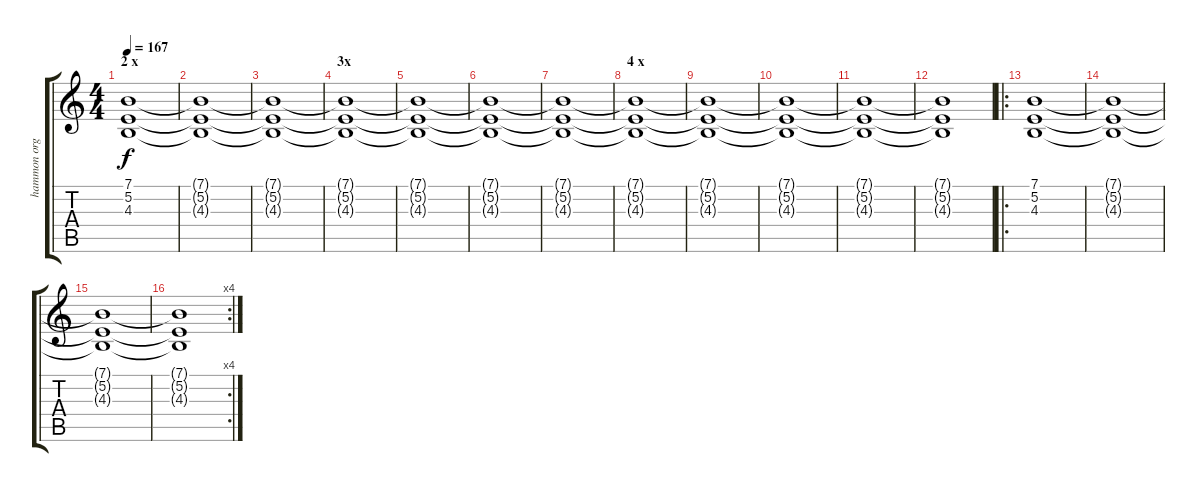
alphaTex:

\track ("hammon organ" "hammon org") {instrument drawbarorgan}
\staff {score tabs}
\tuning (E4 B3 G3 D3 A2 E2) {hide}
\ts (4 4)
\section ("" "2 x")
\tempo 167
\clef g2
\ks c
(7.1{t} 5.2{t} 4.3{t}).1{dy f} |
(7.1{t} 5.2{t} 4.3{t}).1 |
(7.1{t} 5.2{t} 4.3{t}).1 |
\section ("" "3x")
(7.1{t} 5.2{t} 4.3{t}).1 |
(7.1{t} 5.2{t} 4.3{t}).1 |
(7.1{t} 5.2{t} 4.3{t}).1 |
(7.1{t} 5.2{t} 4.3{t}).1 |
\section ("" "4 x")
(7.1{t} 5.2{t} 4.3{t}).1 |
(7.1{t} 5.2{t} 4.3{t}).1 |
(7.1{t} 5.2{t} 4.3{t}).1 |
(7.1{t} 5.2{t} 4.3{t}).1 |
(7.1{t} 5.2{t} 4.3{t}).1 |
\ro
(7.1 5.2 4.3).1 |
(7.1{t} 5.2{t} 4.3{t}).1 |
(7.1{t} 5.2{t} 4.3{t}).1 |
\rc 4
(7.1{t} 5.2{t} 4.3{t}).1
